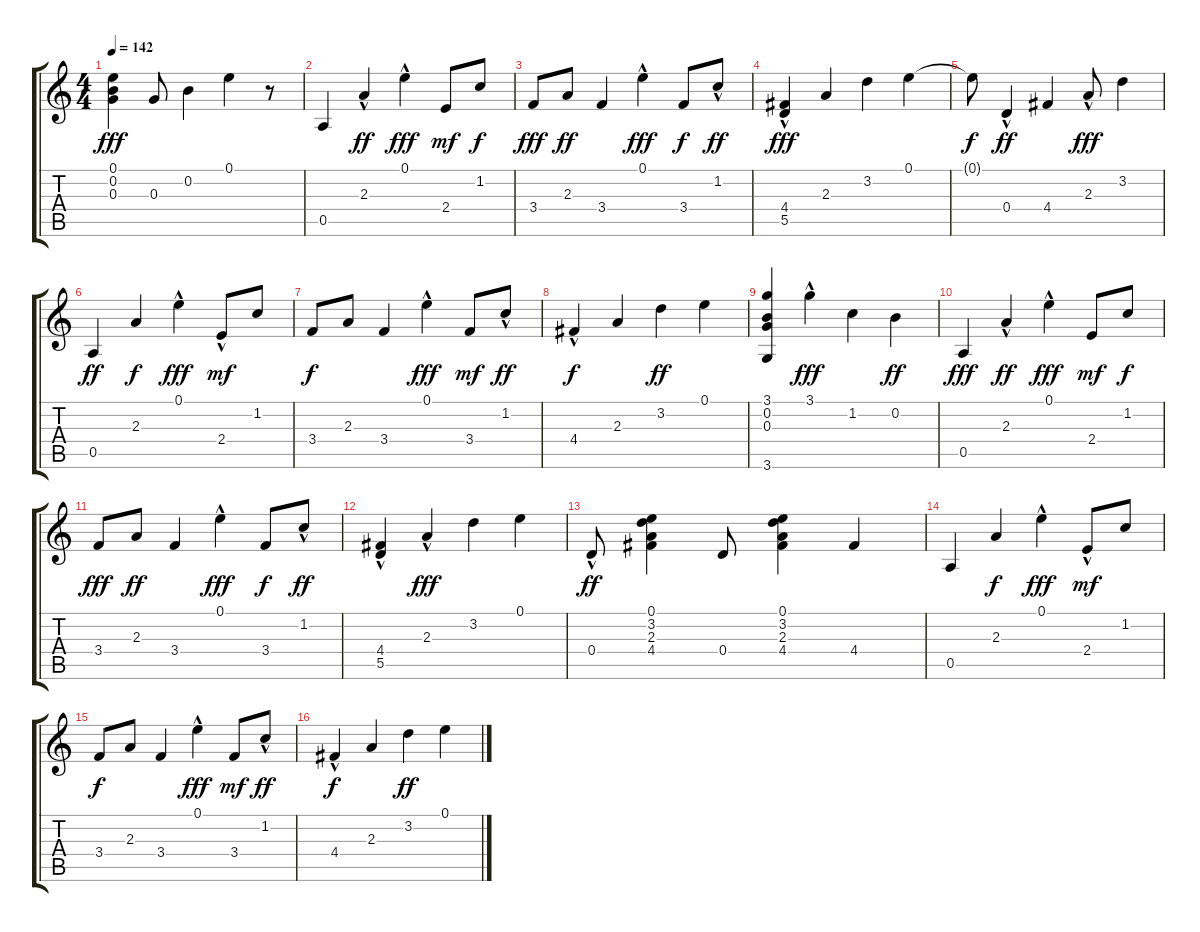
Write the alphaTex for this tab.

\track "" {instrument electricguitarmuted}
\staff {score tabs}
\tuning (E4 B3 G3 D3 A2 E2) {hide}
\ts (4 4)
\tempo 142
\clef g2
\ks c
(0.1 0.2 0.3).4{dy fff} 0.3.8 0.2.4 0.1.4 r.8 |
0.5.4 2.3{hac}.4{dy ff} 0.1{hac}.4{dy fff} 2.4.8{dy mf} 1.2.8{dy f} |
3.4.8{dy fff} 2.3.8{dy ff} 3.4.4 0.1{hac}.4{dy fff} 3.4.8{dy f} 1.2{hac}.8{dy ff} |
(4.4 5.5{hac}).4{dy fff} 2.3.4 3.2.4 0.1.4 |
0.1{t}.8{dy f} 0.4{hac}.4{dy ff} 4.4.4 2.3{hac}.8{dy fff} 3.2.4 |
0.5.4{dy ff} 2.3.4{dy f} 0.1{hac}.4{dy fff} 2.4{hac}.8{dy mf} 1.2.8 |
3.4.8{dy f} 2.3.8 3.4.4 0.1{hac}.4{dy fff} 3.4.8{dy mf} 1.2{hac}.8{dy ff} |
4.4{hac}.4{dy f} 2.3.4 3.2.4{dy ff} 0.1.4 |
(3.1 0.2 0.3 3.6).4 3.1{hac}.4{dy fff} 1.2.4 0.2.4{dy ff} |
0.5.4{dy fff} 2.3{hac}.4{dy ff} 0.1{hac}.4{dy fff} 2.4.8{dy mf} 1.2.8{dy f} |
3.4.8{dy fff} 2.3.8{dy ff} 3.4.4 0.1{hac}.4{dy fff} 3.4.8{dy f} 1.2{hac}.8{dy ff} |
(4.4 5.5{hac}).4 2.3{hac}.4{dy fff} 3.2.4 0.1.4 |
0.4{hac}.8{dy ff} (0.1 3.2 2.3 4.4).4 0.4.8 (0.1 3.2 2.3 4.4).4 4.4.4 |
0.5.4 2.3.4{dy f} 0.1{hac}.4{dy fff} 2.4{hac}.8{dy mf} 1.2.8 |
3.4.8{dy f} 2.3.8 3.4.4 0.1{hac}.4{dy fff} 3.4.8{dy mf} 1.2{hac}.8{dy ff} |
4.4{hac}.4{dy f} 2.3.4 3.2.4{dy ff} 0.1.4
